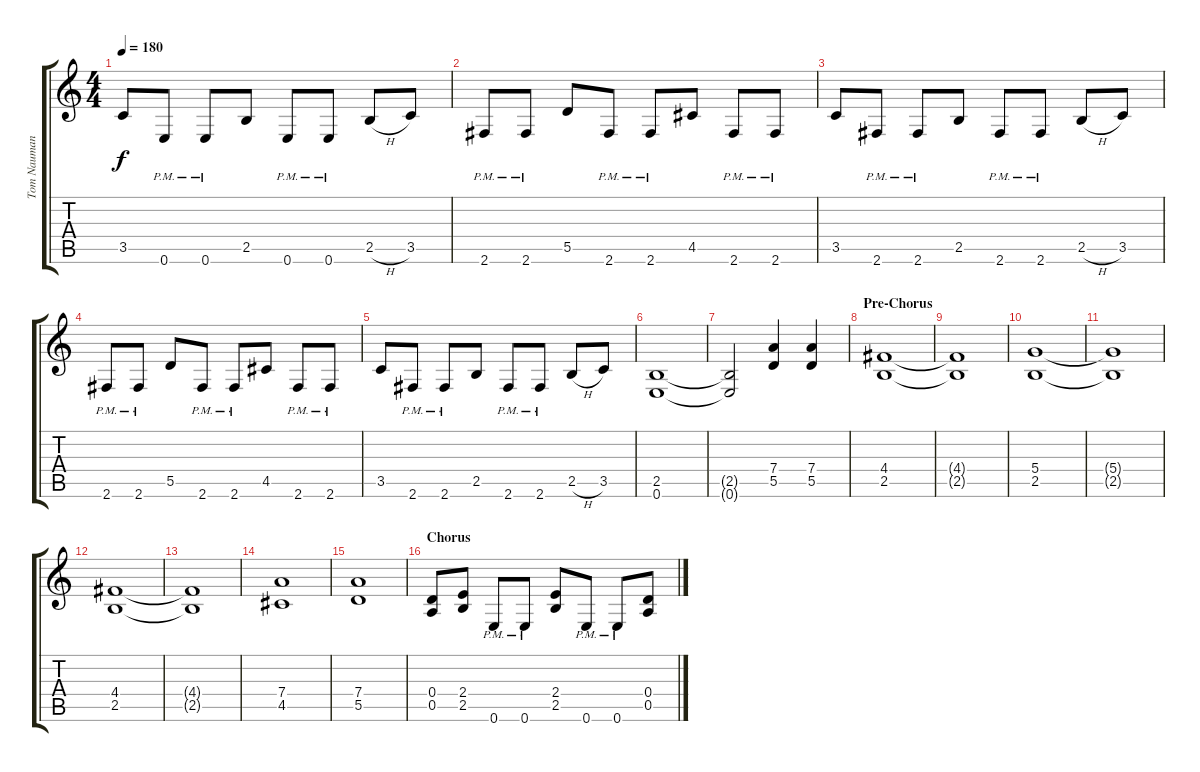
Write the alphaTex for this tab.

\track ("Tom Naumann Guitar" "Tom Nauman") {instrument distortionguitar}
\staff {score tabs}
\tuning (E4 B3 G3 D3 A2 E2) {hide}
\ts (4 4)
\tempo 180
\clef g2
\ks c
3.5.8{dy f} 0.6{pm}.8 0.6{pm}.8 2.5.8 0.6{pm}.8 0.6{pm}.8 2.5{h}.8 3.5.8 |
2.6{pm}.8 2.6{pm}.8 5.5.8 2.6{pm}.8 2.6{pm}.8 4.5.8 2.6{pm}.8 2.6{pm}.8 |
3.5.8 2.6{pm}.8 2.6{pm}.8 2.5.8 2.6{pm}.8 2.6{pm}.8 2.5{h}.8 3.5.8 |
2.6{pm}.8 2.6{pm}.8 5.5.8 2.6{pm}.8 2.6{pm}.8 4.5.8 2.6{pm}.8 2.6{pm}.8 |
3.5.8 2.6{pm}.8 2.6{pm}.8 2.5.8 2.6{pm}.8 2.6{pm}.8 2.5{h}.8 3.5.8 |
(2.5 0.6).1 |
(2.5{t} 0.6{t}).2 (7.4 5.5).4 (7.4 5.5).4 |
\section ("" "Pre-Chorus")
(4.4 2.5).1 |
(4.4{t} 2.5{t}).1 |
(5.4 2.5).1 |
(5.4{t} 2.5{t}).1 |
(4.4 2.5).1 |
(4.4{t} 2.5{t}).1 |
(7.4 4.5).1 |
(7.4 5.5).1 |
\section ("" "Chorus")
(0.4 0.5).8 (2.4 2.5).8 0.6{pm}.8 0.6{pm}.8 (2.4 2.5).8 0.6{pm}.8 0.6{pm}.8 (0.4 0.5).8
